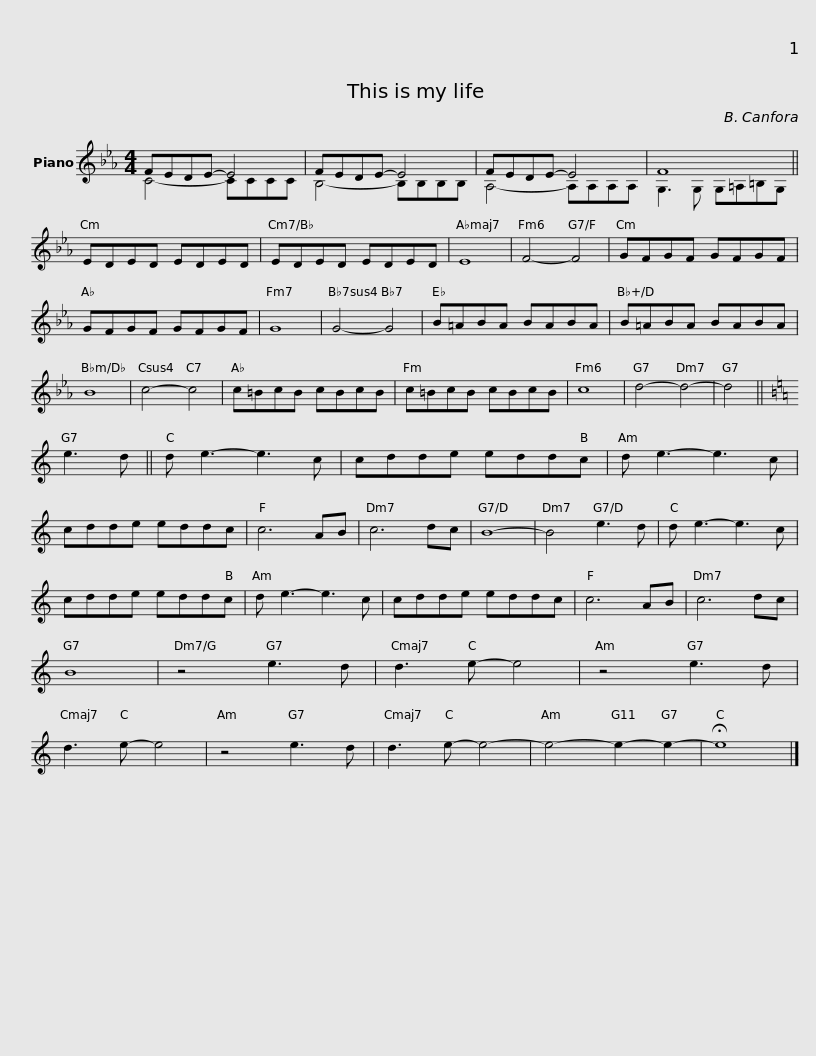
X:1
%%score ( 1 2 )
L:1/8
M:4/4
I:linebreak $
K:Eb
V:1 treble
V:2 treble
V:1
 FEDE- E4 | FEDE- E4 | FEDE- E4 | F8 ||$ EDED EDED | %5
 EDED EDED | E8 | F4- F4 | GFGF GFGF | GFGF GFGF | %10
 G8 |$ G4- G4 | B=ABA BABA | B=ABA BABA | B8 | %15
 c4- c4 | c=BcB cBcB |$ c=BcB cBcB | c8 | d4- d4- | %20
 d4 ||[K:C] e3 d || d e3- e3 c | cdde eddc | d e3- e3 c |$ %25
 cdde eddc | c6 AB | c6 dc | B8- | B4 e3 d | %30
 d e3- e3 c | cdde eddc | d e3- e3 c |$ cdde eddc | c6 AB | %35
 c6 dc | B8 | z4 e3 d | d3 e- e4 | z4 e3 d | %40
 d3 e- e4 |$ z4 e3 d | d3 e- e4- | e4- e2- e2- | !fermata!e8 |] %45
V:2
 C4- CCCC | B,4- B,B,B,B, | A,4- A,A,A,A, | G,3 G, G,=A,=B,G, ||$ x8 | %5
 x8 | x8 | x8 | x8 | x8 | %10
 x8 |$ x8 | x8 | x8 | x8 | %15
 x8 | x8 |$ x8 | x8 | x8 | %20
 x4 ||[K:C] x4 || x8 | x8 | x8 |$ %25
 x8 | x8 | x8 | x8 | x8 | %30
 x8 | x8 | x8 |$ x8 | x8 | %35
 x8 | x8 | x8 | x8 | x8 | %40
 x8 |$ x8 | x8 | x8 | x8 |] %45
